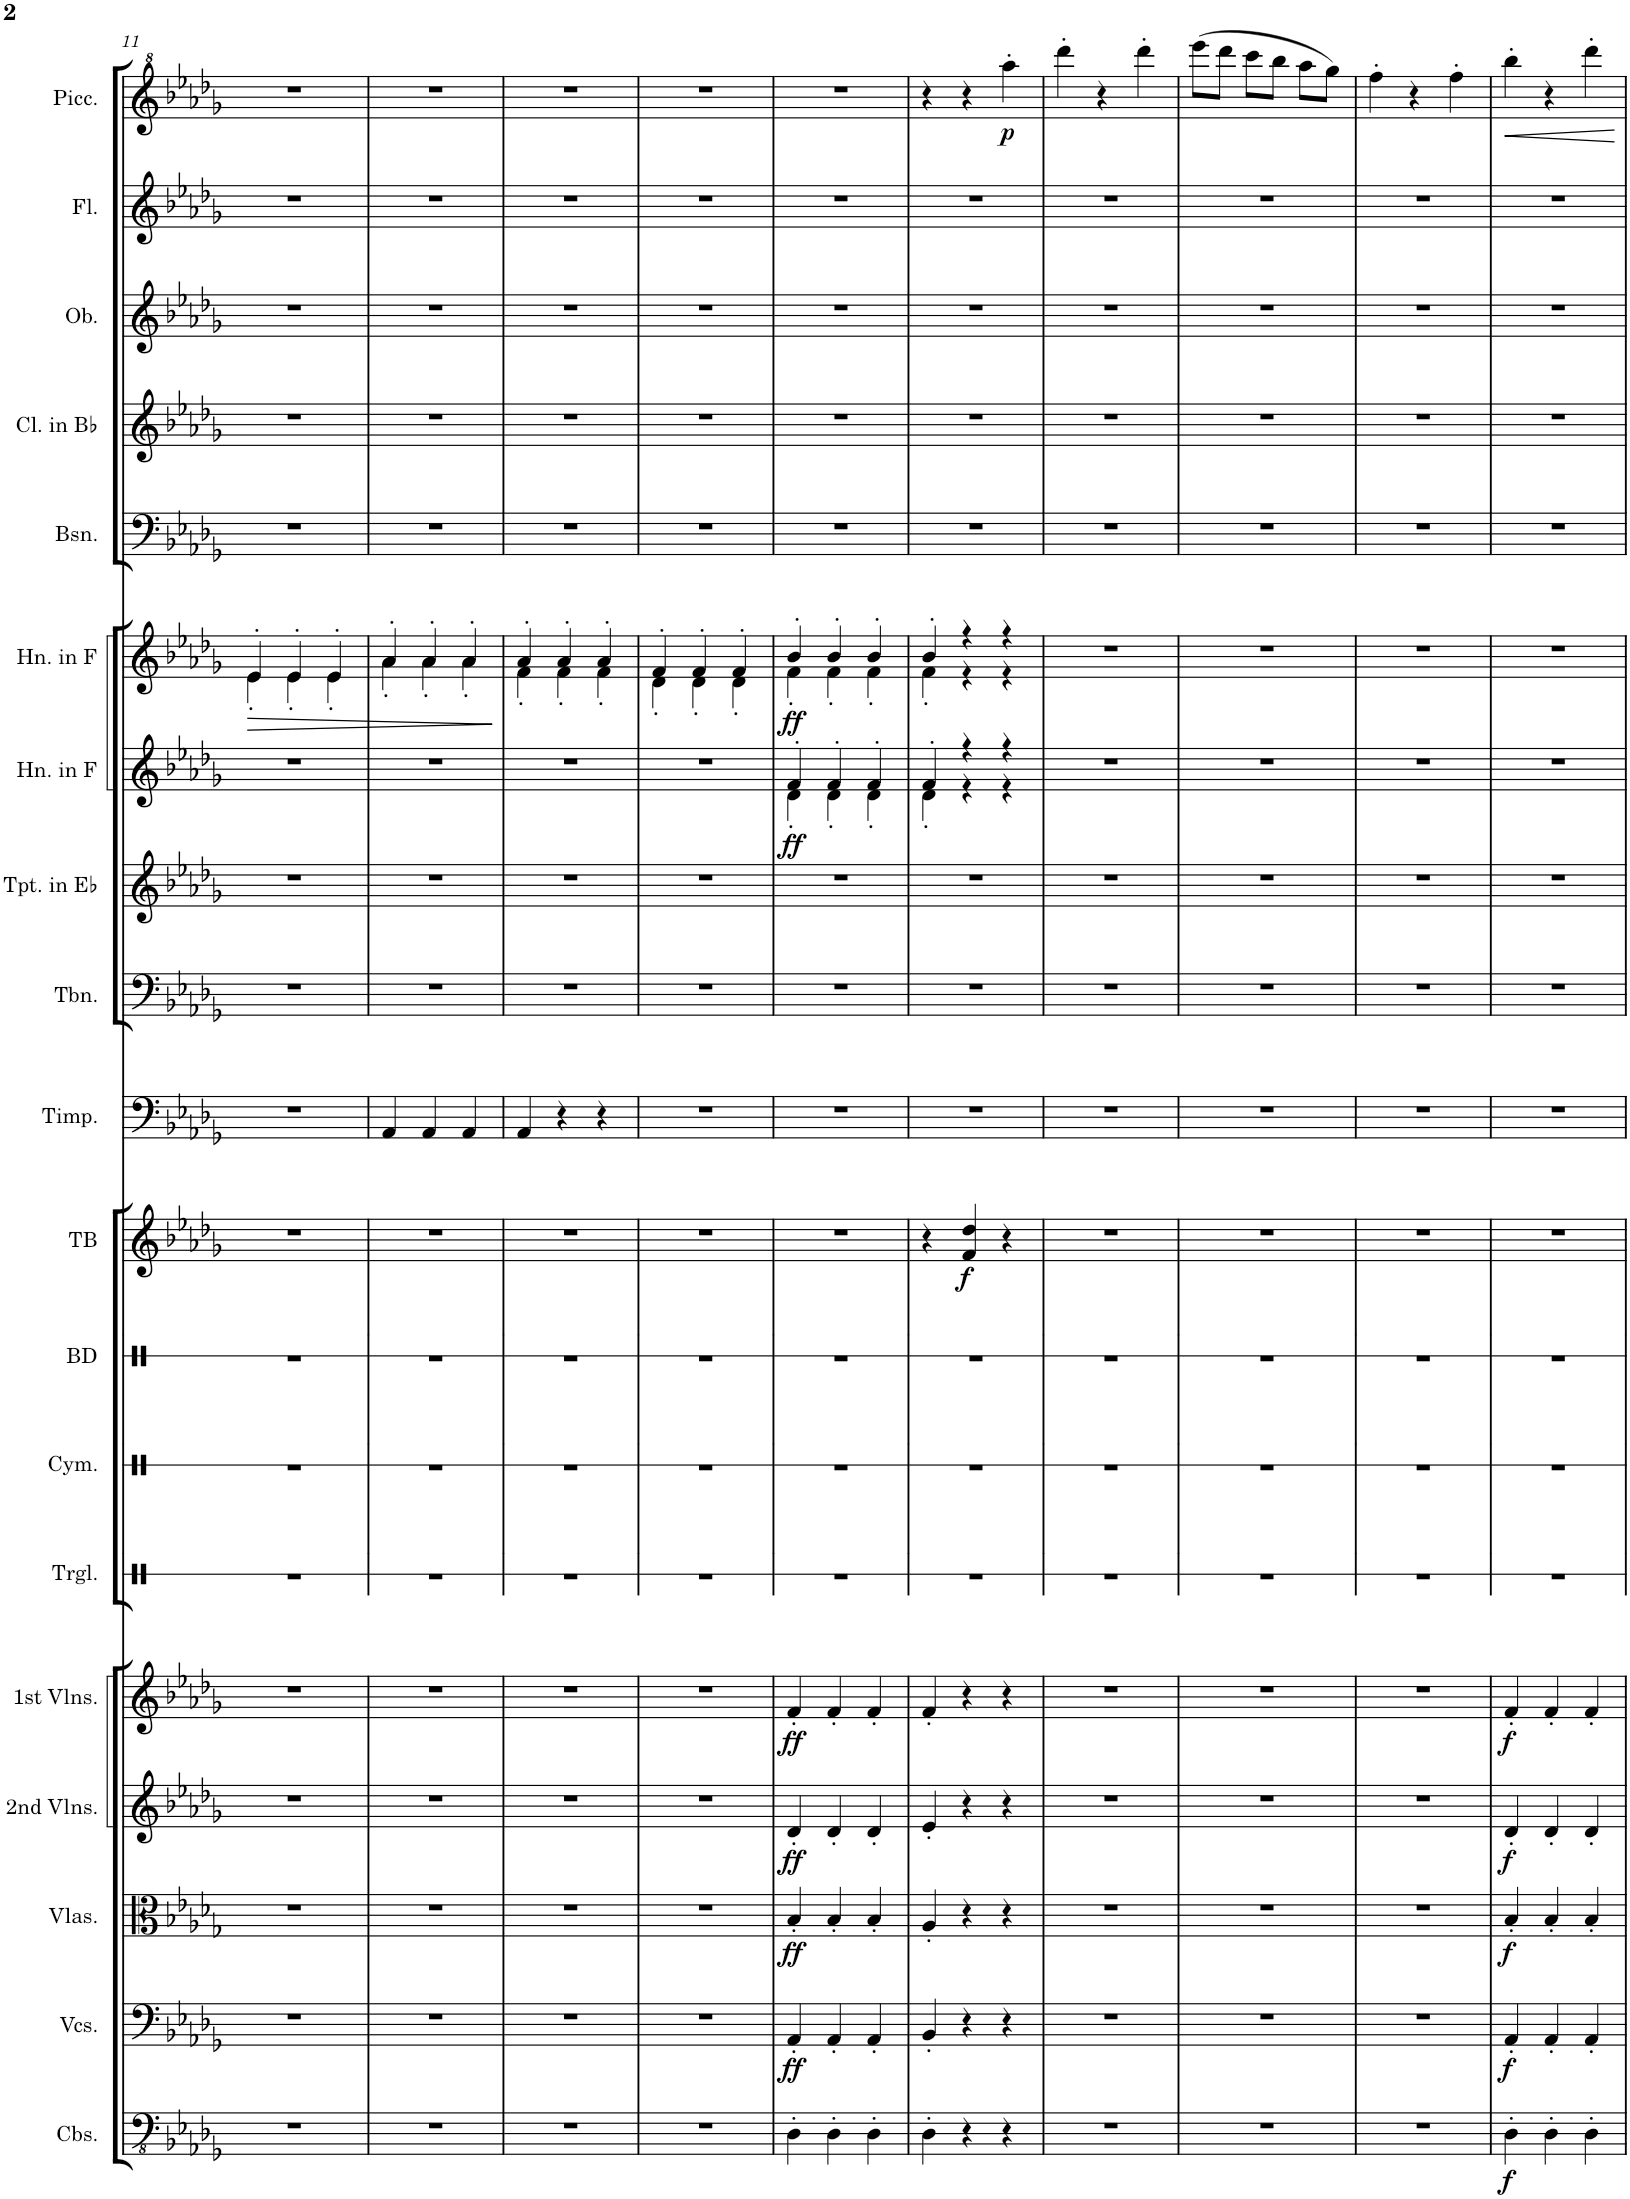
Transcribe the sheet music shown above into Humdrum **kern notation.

**kern	**dynam	**kern	**dynam	**kern	**dynam	**kern	**dynam	**kern	**dynam	**kern	**kern	**kern	**kern	**dynam	**kern	**kern	**kern	**kern	**dynam	**kern	**dynam	**kern	**kern	**kern	**kern	**kern	**dynam
*part19	*part19	*part18	*part18	*part17	*part17	*part16	*part16	*part15	*part15	*part14	*part13	*part12	*part11	*part11	*part10	*part9	*part8	*part7	*part7	*part6	*part6	*part5	*part4	*part3	*part2	*part1	*part1
*staff19	*staff19	*staff18	*staff18	*staff17	*staff17	*staff16	*staff16	*staff15	*staff15	*staff14	*staff13	*staff12	*staff11	*staff11	*staff10	*staff9	*staff8	*staff7	*staff7	*staff6	*staff6	*staff5	*staff4	*staff3	*staff2	*staff1	*staff1
*I"Contrabasses	*	*I"Violoncellos	*	*I"Violas	*	*I"2nd Violins	*	*I"1st Violins	*	*I"Triangle	*I"Cymbals	*I"Bass Drum	*I"Tubular Bells	*	*I"Timpani in Db and Ab	*I"Trombones I. II.	*I"Trumpets I. II. in Eb	*I"Horns I. II. in F	*	*I"Horns I. II. in F	*	*I"Bassoons I. II.	*I"Clarinets I. II. in Bb	*I"Oboes I. II.	*I"Flutes I. II.	*I"Piccolo	*
*I'Cbs.	*	*I'Vcs.	*	*I'Vlas.	*	*I'2nd Vlns.	*	*I'1st Vlns.	*	*I'Trgl.	*I'Cym.	*I'BD	*I'TB	*	*I'Timp.	*I'Tbn.	*I'Tpt. in Eb	*I'Hn. in F	*	*I'Hn. in F	*	*I'Bsn.	*I'Cl. in Bb	*I'Ob.	*I'Fl.	*I'Picc.	*
!!LO:PB:g=z
*clefFv4	*	*clefF4	*	*clefC3	*	*clefG2	*	*clefG2	*	*clefX	*clefX	*clefX	*clefG2	*	*clefF4	*clefF4	*clefG2	*clefG2	*	*clefG2	*	*clefF4	*clefG2	*clefG2	*clefG2	*clefG^2	*
*	*	*	*	*	*	*	*	*	*	*	*	*	*	*	*	*	*Trd1c2	*Trd4c7	*	*Trd4c7	*	*	*Trd1c2	*	*	*Trd-7c-12	*
*k[b-e-a-d-g-]	*	*k[b-e-a-d-g-]	*	*k[b-e-a-d-g-]	*	*k[b-e-a-d-g-]	*	*k[b-e-a-d-g-]	*	*k[]	*k[]	*k[]	*k[b-e-a-d-g-]	*	*k[b-e-a-d-g-]	*k[b-e-a-d-g-]	*k[b-e-a-d-g-]	*k[b-e-a-d-g-]	*	*k[b-e-a-d-g-]	*	*k[b-e-a-d-g-]	*k[b-e-a-d-g-]	*k[b-e-a-d-g-]	*k[b-e-a-d-g-]	*k[b-e-a-d-g-]	*
*M3/4	*	*M3/4	*	*M3/4	*	*M3/4	*	*M3/4	*	*M3/4	*M3/4	*M3/4	*M3/4	*	*M3/4	*M3/4	*M3/4	*M3/4	*	*M3/4	*	*M3/4	*M3/4	*M3/4	*M3/4	*M3/4	*
=11	=11	=11	=11	=11	=11	=11	=11	=11	=11	=11	=11	=11	=11	=11	=11	=11	=11	=11	=11	=11	=11	=11	=11	=11	=11	=11	=11
!	!	!	!	!	!	!	!	!	!	!	!	!	!	!	!	!	!	!	!	!	!LO:HP:b	!	!	!	!	!	!
*	*	*	*	*	*	*	*	*	*	*	*	*	*	*	*	*	*	*	*	*^	*	*	*	*	*	*	*
2.r	.	2.r	.	2.r	.	2.r	.	2.r	.	2.r	2.r	2.r	2.r	.	2.r	2.r	2.r	2.r	.	4e-'/	4e-'\	>	2.r	2.r	2.r	2.r	2.r	.
.	.	.	.	.	.	.	.	.	.	.	.	.	.	.	.	.	.	.	.	4e-'/	4e-'\	.	.	.	.	.	.	.
.	.	.	.	.	.	.	.	.	.	.	.	.	.	.	.	.	.	.	.	4e-'/	4e-'\	.	.	.	.	.	.	.
=12	=12	=12	=12	=12	=12	=12	=12	=12	=12	=12	=12	=12	=12	=12	=12	=12	=12	=12	=12	=12	=12	=12	=12	=12	=12	=12	=12	=12
2.r	.	2.r	.	2.r	.	2.r	.	2.r	.	2.r	2.r	2.r	2.r	.	4AA-/	2.r	2.r	2.r	.	4a-'/	4a-'\	.	2.r	2.r	2.r	2.r	2.r	.
.	.	.	.	.	.	.	.	.	.	.	.	.	.	.	4AA-/	.	.	.	.	4a-'/	4a-'\	.	.	.	.	.	.	.
.	.	.	.	.	.	.	.	.	.	.	.	.	.	.	4AA-/	.	.	.	.	4a-'/	4a-'\	.	.	.	.	.	.	.
*	*	*	*	*	*	*	*	*	*	*	*	*	*	*	*	*	*	*	*	*v	*v	*	*	*	*	*	*	*
.	.	.	.	.	.	.	.	.	.	.	.	.	.	.	.	.	.	.	.	.	]	.	.	.	.	.	.
=13	=13	=13	=13	=13	=13	=13	=13	=13	=13	=13	=13	=13	=13	=13	=13	=13	=13	=13	=13	=13	=13	=13	=13	=13	=13	=13	=13
*	*	*	*	*	*	*	*	*	*	*	*	*	*	*	*	*	*	*	*	*^	*	*	*	*	*	*	*
2.r	.	2.r	.	2.r	.	2.r	.	2.r	.	2.r	2.r	2.r	2.r	.	4AA-/	2.r	2.r	2.r	.	4a-'/	4f'\	.	2.r	2.r	2.r	2.r	2.r	.
.	.	.	.	.	.	.	.	.	.	.	.	.	.	.	4r	.	.	.	.	4a-'/	4f'\	.	.	.	.	.	.	.
.	.	.	.	.	.	.	.	.	.	.	.	.	.	.	4r	.	.	.	.	4a-'/	4f'\	.	.	.	.	.	.	.
=14	=14	=14	=14	=14	=14	=14	=14	=14	=14	=14	=14	=14	=14	=14	=14	=14	=14	=14	=14	=14	=14	=14	=14	=14	=14	=14	=14	=14
2.r	.	2.r	.	2.r	.	2.r	.	2.r	.	2.r	2.r	2.r	2.r	.	2.r	2.r	2.r	2.r	.	4f'/	4d-'\	.	2.r	2.r	2.r	2.r	2.r	.
.	.	.	.	.	.	.	.	.	.	.	.	.	.	.	.	.	.	.	.	4f'/	4d-'\	.	.	.	.	.	.	.
.	.	.	.	.	.	.	.	.	.	.	.	.	.	.	.	.	.	.	.	4f'/	4d-'\	.	.	.	.	.	.	.
=15	=15	=15	=15	=15	=15	=15	=15	=15	=15	=15	=15	=15	=15	=15	=15	=15	=15	=15	=15	=15	=15	=15	=15	=15	=15	=15	=15	=15
*	*	*	*	*	*	*	*	*	*	*	*	*	*	*	*	*	*	*^	*	*	*	*	*	*	*	*	*	*
!	!	!	!LO:DY:b	!	!LO:DY:b	!	!LO:DY:b	!	!LO:DY:b	!	!	!	!	!	!	!	!	!	!	!LO:DY:b	!	!	!LO:DY:b	!	!	!	!	!	!
4DD-'\	.	4AA-'/	ff	4B-'/	ff	4d-'/	ff	4f'/	ff	2.r	2.r	2.r	2.r	.	2.r	2.r	2.r	4f'/	4d-'\	ff	4b-'/	4f'\	ff	2.r	2.r	2.r	2.r	2.r	.
4DD-'\	.	4AA-'/	.	4B-'/	.	4d-'/	.	4f'/	.	.	.	.	.	.	.	.	.	4f'/	4d-'\	.	4b-'/	4f'\	.	.	.	.	.	.	.
4DD-'\	.	4AA-'/	.	4B-'/	.	4d-'/	.	4f'/	.	.	.	.	.	.	.	.	.	4f'/	4d-'\	.	4b-'/	4f'\	.	.	.	.	.	.	.
=16	=16	=16	=16	=16	=16	=16	=16	=16	=16	=16	=16	=16	=16	=16	=16	=16	=16	=16	=16	=16	=16	=16	=16	=16	=16	=16	=16	=16	=16
4DD-'\	.	4BB-'/	.	4A-'/	.	4e-'/	.	4f'/	.	2.r	2.r	2.r	4r	.	2.r	2.r	2.r	4f'/	4d-'\	.	4b-'/	4f'\	.	2.r	2.r	2.r	2.r	4r	.
!	!	!	!	!	!	!	!	!	!	!	!	!	!	!LO:DY:b	!	!	!	!	!	!	!	!	!	!	!	!	!	!	!
4r	.	4r	.	4r	.	4r	.	4r	.	.	.	.	4f/ 4dd-/	f	.	.	.	4r	4r	.	4r	4r	.	.	.	.	.	4r	.
!	!	!	!	!	!	!	!	!	!	!	!	!	!	!	!	!	!	!	!	!	!	!	!	!	!	!	!	!	!LO:DY:b
4r	.	4r	.	4r	.	4r	.	4r	.	.	.	.	4r	.	.	.	.	4r	4r	.	4r	4r	.	.	.	.	.	4aaa-'\	p
*	*	*	*	*	*	*	*	*	*	*	*	*	*	*	*	*	*	*v	*v	*	*	*	*	*	*	*	*	*	*
*	*	*	*	*	*	*	*	*	*	*	*	*	*	*	*	*	*	*	*	*v	*v	*	*	*	*	*	*	*
=17	=17	=17	=17	=17	=17	=17	=17	=17	=17	=17	=17	=17	=17	=17	=17	=17	=17	=17	=17	=17	=17	=17	=17	=17	=17	=17	=17
2.r	.	2.r	.	2.r	.	2.r	.	2.r	.	2.r	2.r	2.r	2.r	.	2.r	2.r	2.r	2.r	.	2.r	.	2.r	2.r	2.r	2.r	4dddd-'\	.
.	.	.	.	.	.	.	.	.	.	.	.	.	.	.	.	.	.	.	.	.	.	.	.	.	.	4r	.
.	.	.	.	.	.	.	.	.	.	.	.	.	.	.	.	.	.	.	.	.	.	.	.	.	.	4dddd-'\	.
=18	=18	=18	=18	=18	=18	=18	=18	=18	=18	=18	=18	=18	=18	=18	=18	=18	=18	=18	=18	=18	=18	=18	=18	=18	=18	=18	=18
2.r	.	2.r	.	2.r	.	2.r	.	2.r	.	2.r	2.r	2.r	2.r	.	2.r	2.r	2.r	2.r	.	2.r	.	2.r	2.r	2.r	2.r	(8eeee-\L	.
.	.	.	.	.	.	.	.	.	.	.	.	.	.	.	.	.	.	.	.	.	.	.	.	.	.	8dddd-\J	.
.	.	.	.	.	.	.	.	.	.	.	.	.	.	.	.	.	.	.	.	.	.	.	.	.	.	8cccc\L	.
.	.	.	.	.	.	.	.	.	.	.	.	.	.	.	.	.	.	.	.	.	.	.	.	.	.	8bbb-\J	.
.	.	.	.	.	.	.	.	.	.	.	.	.	.	.	.	.	.	.	.	.	.	.	.	.	.	8aaa-\L	.
.	.	.	.	.	.	.	.	.	.	.	.	.	.	.	.	.	.	.	.	.	.	.	.	.	.	8ggg-\J)	.
=19	=19	=19	=19	=19	=19	=19	=19	=19	=19	=19	=19	=19	=19	=19	=19	=19	=19	=19	=19	=19	=19	=19	=19	=19	=19	=19	=19
2.r	.	2.r	.	2.r	.	2.r	.	2.r	.	2.r	2.r	2.r	2.r	.	2.r	2.r	2.r	2.r	.	2.r	.	2.r	2.r	2.r	2.r	4fff'\	.
.	.	.	.	.	.	.	.	.	.	.	.	.	.	.	.	.	.	.	.	.	.	.	.	.	.	4r	.
.	.	.	.	.	.	.	.	.	.	.	.	.	.	.	.	.	.	.	.	.	.	.	.	.	.	4fff'\	.
=20	=20	=20	=20	=20	=20	=20	=20	=20	=20	=20	=20	=20	=20	=20	=20	=20	=20	=20	=20	=20	=20	=20	=20	=20	=20	=20	=20
!	!LO:DY:b	!	!LO:DY:b	!	!LO:DY:b	!	!LO:DY:b	!	!LO:DY:b	!	!	!	!	!	!	!	!	!	!	!	!	!	!	!	!	!	!LO:HP:b
4DD-'\	f	4AA-'/	f	4B-'/	f	4d-'/	f	4f'/	f	2.r	2.r	2.r	2.r	.	2.r	2.r	2.r	2.r	.	2.r	.	2.r	2.r	2.r	2.r	4bbb-'\	<
4DD-'\	.	4AA-'/	.	4B-'/	.	4d-'/	.	4f'/	.	.	.	.	.	.	.	.	.	.	.	.	.	.	.	.	.	4r	.
4DD-'\	.	4AA-'/	.	4B-'/	.	4d-'/	.	4f'/	.	.	.	.	.	.	.	.	.	.	.	.	.	.	.	.	.	4dddd-'\	.
.	.	.	.	.	.	.	.	.	.	.	.	.	.	.	.	.	.	.	.	.	.	.	.	.	.	.	[
=	=	=	=	=	=	=	=	=	=	=	=	=	=	=	=	=	=	=	=	=	=	=	=	=	=	=	=
*-	*-	*-	*-	*-	*-	*-	*-	*-	*-	*-	*-	*-	*-	*-	*-	*-	*-	*-	*-	*-	*-	*-	*-	*-	*-	*-	*-
